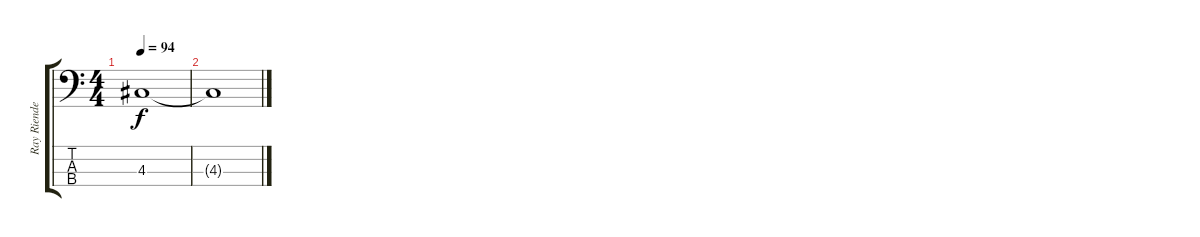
\track ("Ray Riendeau" "Ray Riende") {instrument electricbassfinger}
\staff {score tabs}
\tuning (G2 D2 A1 D1) {hide}
\ts (4 4)
\tempo 94
\clef f4
\ks c
4.3{t}.1{dy f} |
4.3{t}.1
